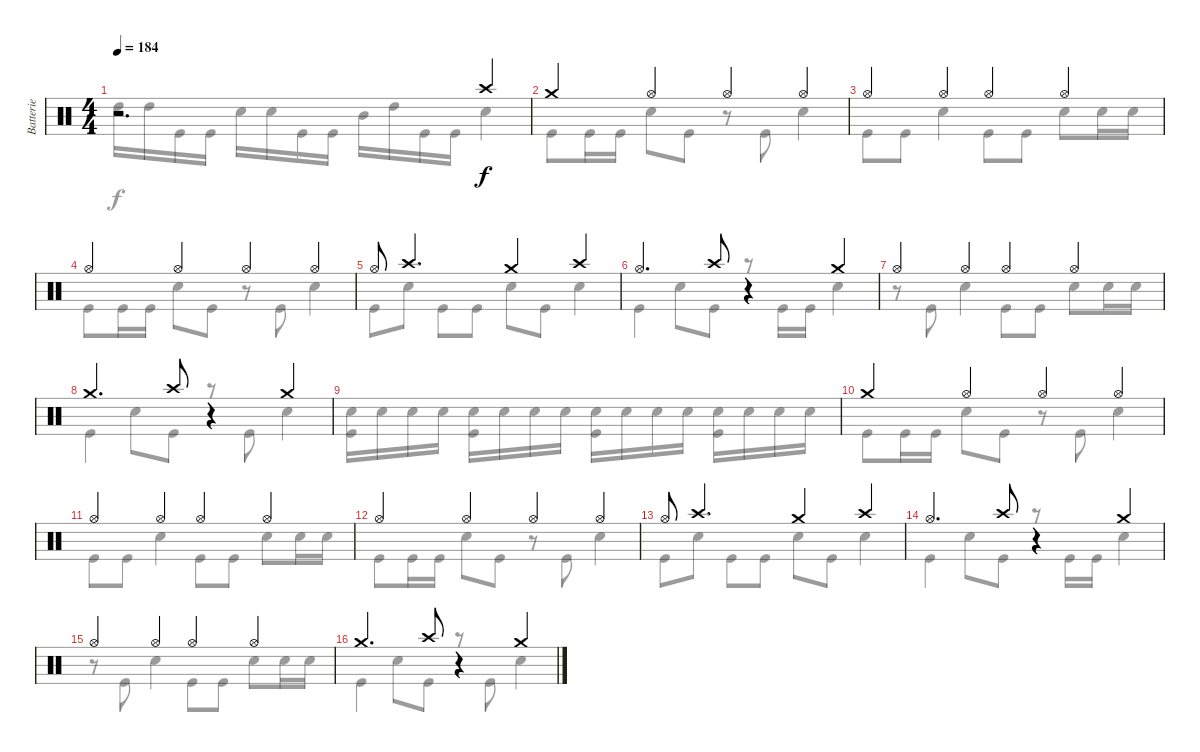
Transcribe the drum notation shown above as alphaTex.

\track ("Batterie" "Batterie") {instrument percussion}
\staff {score}
\articulation defaults
\voice
\ts (4 4)
\tempo 184
\clef neutral
\ks c
r.2{d dy f} "Crash high (hit)".4 |
"Crash medium (hit)".4 "Hi-Hat (open)".4 "Hi-Hat (open)".4 "Hi-Hat (open)".4 |
"Hi-Hat (open)".4 "Hi-Hat (open)".4 "Hi-Hat (open)".4 "Hi-Hat (open)".4 |
"Hi-Hat (open)".4 "Hi-Hat (open)".4 "Hi-Hat (open)".4 "Hi-Hat (open)".4 |
"Hi-Hat (open)".8 "Crash high (hit)".4{d} "Crash medium (hit)".4 "Crash high (hit)".4 |
"Hi-Hat (open)".4{d} "Crash high (hit)".8 r.4 "Crash medium (hit)".4 |
"Hi-Hat (open)".4 "Hi-Hat (open)".4 "Hi-Hat (open)".4 "Hi-Hat (open)".4 |
"Crash medium (hit)".4{d} "Crash high (hit)".8 r.4 "Crash medium (hit)".4 |
|
"Crash medium (hit)".4 "Hi-Hat (open)".4 "Hi-Hat (open)".4 "Hi-Hat (open)".4 |
"Hi-Hat (open)".4 "Hi-Hat (open)".4 "Hi-Hat (open)".4 "Hi-Hat (open)".4 |
"Hi-Hat (open)".4 "Hi-Hat (open)".4 "Hi-Hat (open)".4 "Hi-Hat (open)".4 |
"Hi-Hat (open)".8 "Crash high (hit)".4{d} "Crash medium (hit)".4 "Crash high (hit)".4 |
"Hi-Hat (open)".4{d} "Crash high (hit)".8 r.4 "Crash medium (hit)".4 |
"Hi-Hat (open)".4 "Hi-Hat (open)".4 "Hi-Hat (open)".4 "Hi-Hat (open)".4 |
"Crash medium (hit)".4{d} "Crash high (hit)".8 r.4 "Crash medium (hit)".4
\voice
\clef neutral
\ottava regular
\simile none
\ks c "High Tom (hit)".16{dy f} "High Tom (hit)".16 "Kick (hit)".16 "Kick (hit)".16 "Snare (hit) 2".16 "Snare (hit) 2".16 "Kick (hit)".16 "Kick (hit)".16 "Mid Tom (hit)".16 "High Tom (hit)".16 "Kick (hit)".16 "Kick (hit)".16 "Snare (hit) 2".4
|
"Kick (hit)".8 "Kick (hit)".16 "Kick (hit)".16 "Snare (hit) 2".8 "Kick (hit)".8 r.8 "Kick (hit)".8 "Snare (hit) 2".4 |
"Kick (hit)".8 "Kick (hit)".8 "Snare (hit) 2".4 "Kick (hit)".8 "Kick (hit)".8 "Snare (hit) 2".8 "Snare (hit) 2".16 "Snare (hit) 2".16 |
"Kick (hit)".8 "Kick (hit)".16 "Kick (hit)".16 "Snare (hit) 2".8 "Kick (hit)".8 r.8 "Kick (hit)".8 "Snare (hit) 2".4 |
"Kick (hit)".8 "Snare (hit) 2".8 "Kick (hit)".8 "Kick (hit)".8 "Snare (hit) 2".8 "Kick (hit)".8 "Snare (hit) 2".4 |
"Kick (hit)".4 "Snare (hit) 2".8 "Kick (hit)".8 r.8 "Kick (hit)".16 "Kick (hit)".16 "Snare (hit) 2".4 |
r.8 "Kick (hit)".8 "Snare (hit) 2".4 "Kick (hit)".8 "Kick (hit)".8 "Snare (hit) 2".8 "Snare (hit) 2".16 "Snare (hit) 2".16 |
"Kick (hit)".4 "Snare (hit) 2".8 "Kick (hit)".8 r.8 "Kick (hit)".8 "Snare (hit) 2".4 |
("Snare (hit) 2" "Kick (hit)").16 "Snare (hit) 2".16 "Snare (hit) 2".16 "Snare (hit) 2".16 ("Snare (hit) 2" "Kick (hit)").16 "Snare (hit) 2".16 "Snare (hit) 2".16 "Snare (hit) 2".16 ("Snare (hit) 2" "Kick (hit)").16 "Snare (hit) 2".16 "Snare (hit) 2".16 "Snare (hit) 2".16 ("Snare (hit) 2" "Kick (hit)").16 "Snare (hit) 2".16 "Snare (hit) 2".16 "Snare (hit) 2".16 |
"Kick (hit)".8 "Kick (hit)".16 "Kick (hit)".16 "Snare (hit) 2".8 "Kick (hit)".8 r.8 "Kick (hit)".8 "Snare (hit) 2".4 |
"Kick (hit)".8 "Kick (hit)".8 "Snare (hit) 2".4 "Kick (hit)".8 "Kick (hit)".8 "Snare (hit) 2".8 "Snare (hit) 2".16 "Snare (hit) 2".16 |
"Kick (hit)".8 "Kick (hit)".16 "Kick (hit)".16 "Snare (hit) 2".8 "Kick (hit)".8 r.8 "Kick (hit)".8 "Snare (hit) 2".4 |
"Kick (hit)".8 "Snare (hit) 2".8 "Kick (hit)".8 "Kick (hit)".8 "Snare (hit) 2".8 "Kick (hit)".8 "Snare (hit) 2".4 |
"Kick (hit)".4 "Snare (hit) 2".8 "Kick (hit)".8 r.8 "Kick (hit)".16 "Kick (hit)".16 "Snare (hit) 2".4 |
r.8 "Kick (hit)".8 "Snare (hit) 2".4 "Kick (hit)".8 "Kick (hit)".8 "Snare (hit) 2".8 "Snare (hit) 2".16 "Snare (hit) 2".16 |
"Kick (hit)".4 "Snare (hit) 2".8 "Kick (hit)".8 r.8 "Kick (hit)".8 "Snare (hit) 2".4
